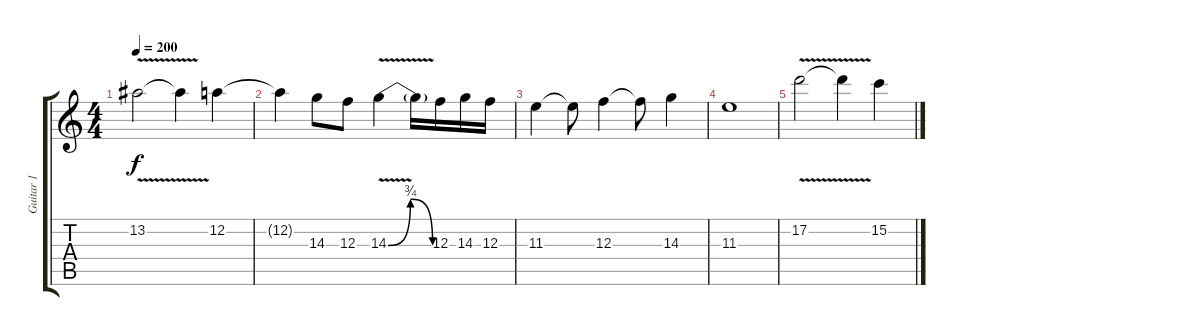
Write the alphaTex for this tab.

\track ("Guitar 1" "Guitar 1") {instrument distortionguitar}
\staff {score tabs}
\tuning (D4 A3 F3 C3 G2 D2) {hide}
\ts (4 4)
\tempo 200
\clef g2
\ks c
13.2{v}.2{dy f} 13.2{t}.4 12.2.4 |
12.2{t}.4 14.3.8 12.3.8 14.3{be (bendrelease 0 0 15 3 45 3 60 0) v}.4 14.3{t}.16 12.3.16 14.3.16 12.3.16 |
11.3.4 11.3{t}.8 12.3.4 12.3{t}.8 14.3.4 |
11.3.1 |
17.2{v}.2 17.2{t}.4 15.2.4
